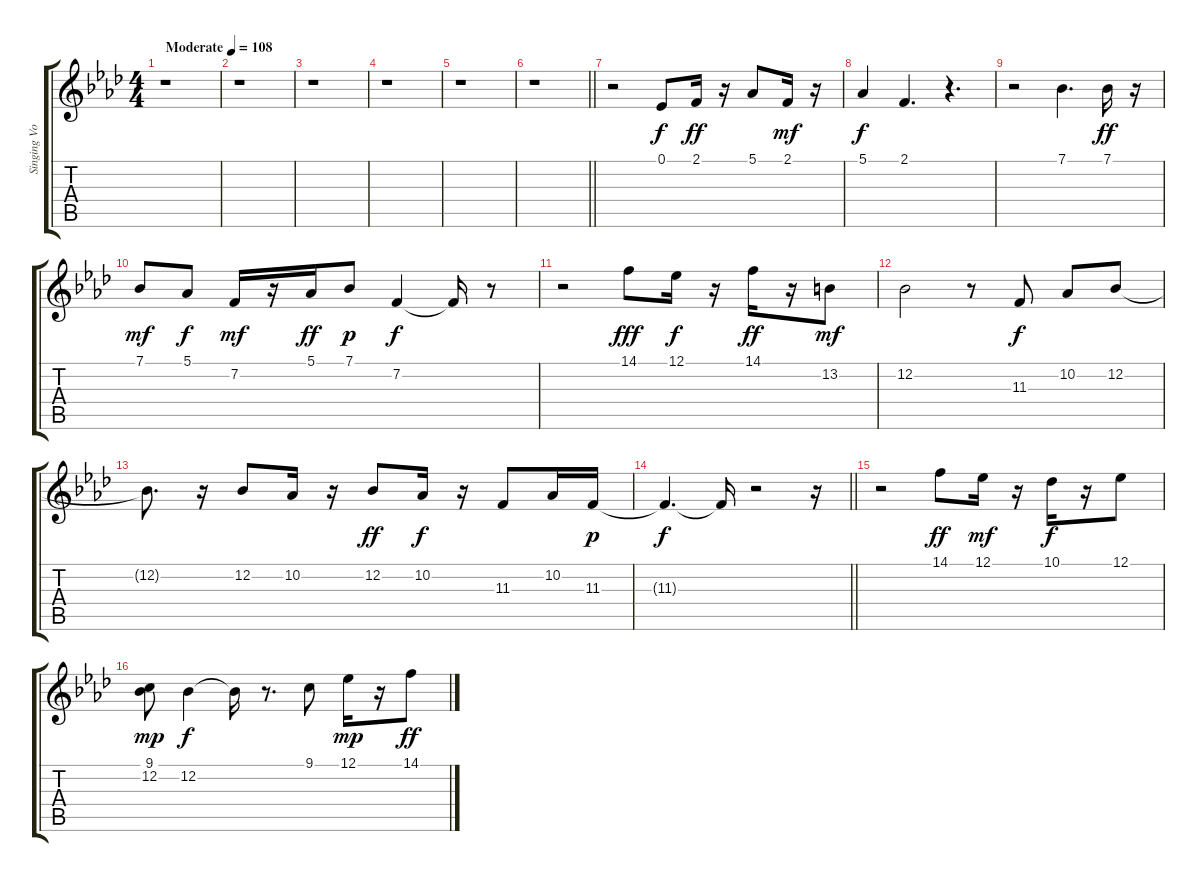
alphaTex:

\track ("Singing Voice" "Singing Vo") {instrument lead6voice}
\staff {score tabs}
\tuning (Eb4 Bb3 Gb3 Db3 Ab2 Eb2) {hide}
\ts (4 4)
\tempo (108 "Moderate")
\clef g2
\ks ab
r.1{dy f instrument lead6voice} |
r.1 |
r.1 |
r.1 |
r.1 |
\barLineRight lightlight
r.1 |
r.2 0.1.8 2.1.16{dy ff} r.16 5.1.8 2.1.16{dy mf} r.16 |
5.1.4{dy f} 2.1.4{d} r.4{d} |
r.2 7.1.4{d} 7.1.16{dy ff} r.16 |
7.1.8{dy mf} 5.1.8{dy f} 7.2.16{dy mf} r.16 5.1.16{dy ff} 7.1.8{dy p} 7.2.4{dy f} 7.2{t}.16 r.8 |
r.2 14.1.8{dy fff} 12.1.16{dy f} r.16 14.1.16{dy ff} r.16 13.2.8{dy mf} |
12.2.2 r.8 11.3.8{dy f} 10.2.8 12.2.8 |
12.2{t}.8{d} r.16 12.2.8 10.2.16 r.16 12.2.8{dy ff} 10.2.16{dy f} r.16 11.3.8 10.2.16 11.3.16{dy p} |
\barLineRight lightlight
11.3{t}.4{d dy f} 11.3{t}.16 r.2 r.16 |
r.2 14.1.8{dy ff} 12.1.16{dy mf} r.16 10.1.16{dy f} r.16 12.1.8 |
(9.1 12.2).8{dy mp} 12.2.4{dy f} 12.2{t}.16 r.8{d} 9.1.8 12.1.16{dy mp} r.16 14.1.8{dy ff}
